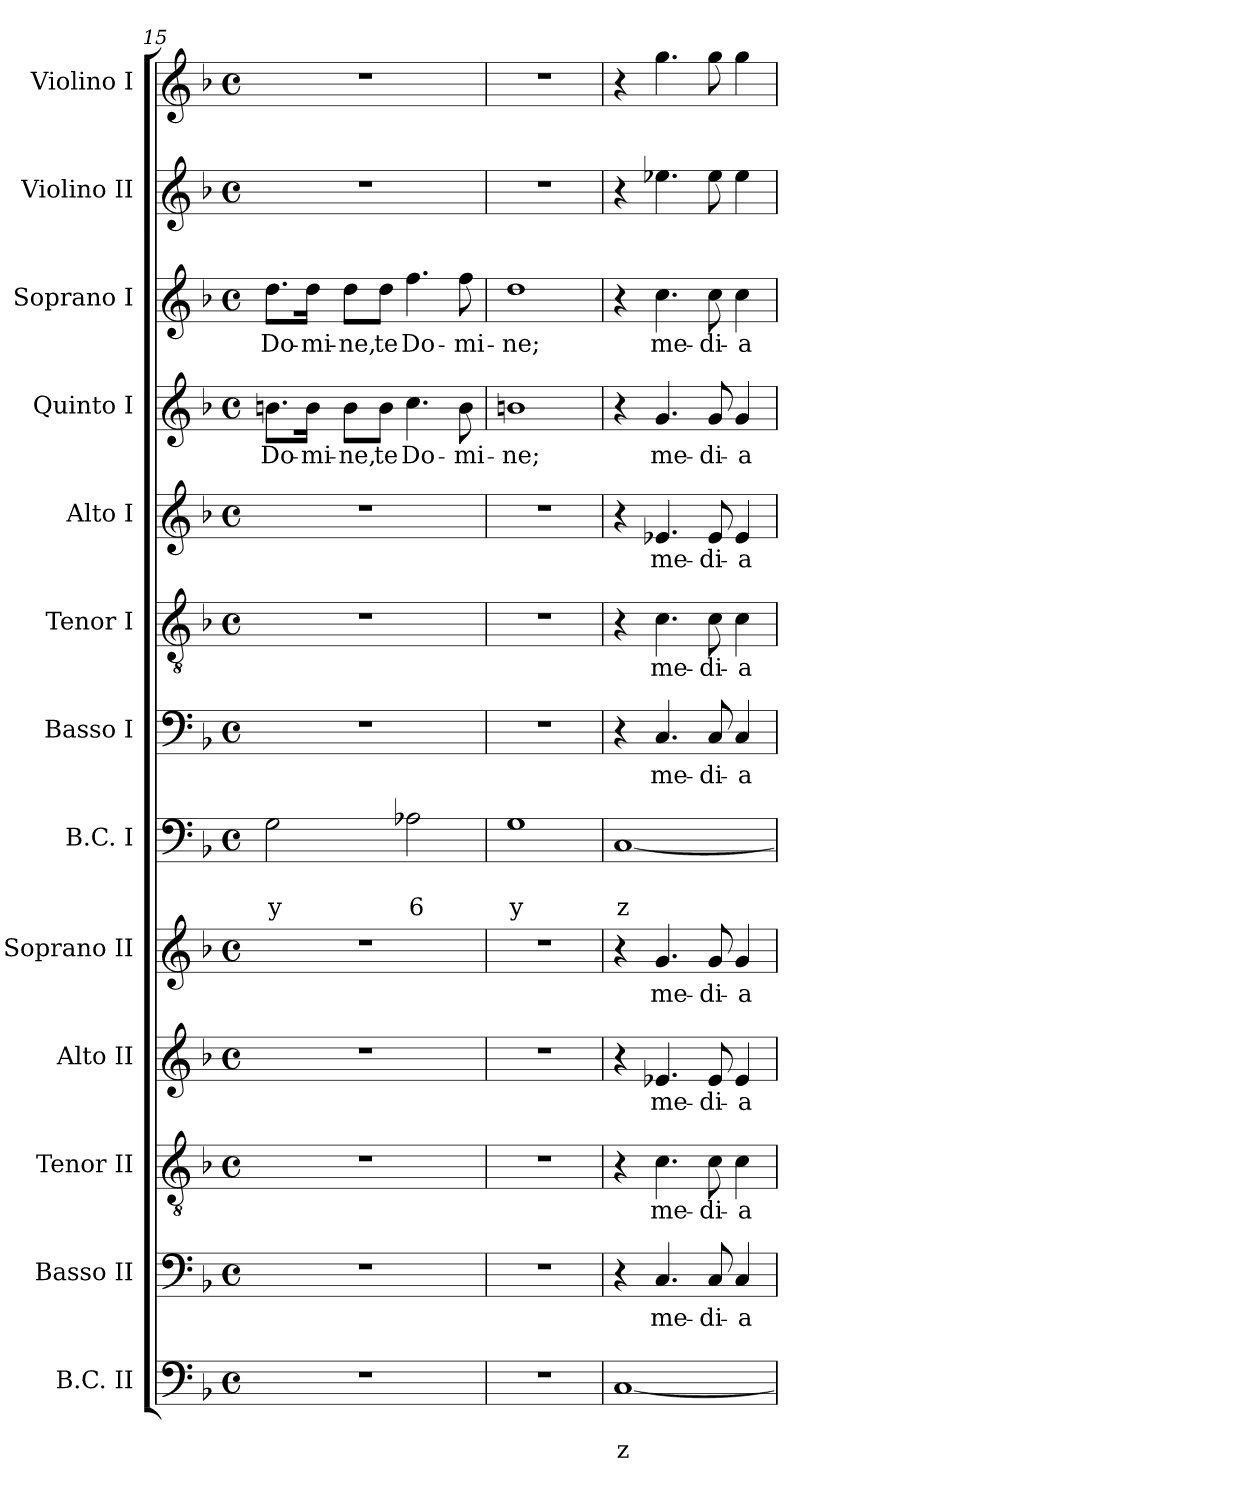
**kern	**text	**text	**kern	**text	**kern	**text	**kern	**text	**kern	**text	**kern	**text	**text	**kern	**text	**kern	**text	**kern	**text	**kern	**text	**kern	**text	**kern	**kern
*part13	*part13	*part13	*part12	*part12	*part11	*part11	*part10	*part10	*part9	*part9	*part8	*part8	*part8	*part7	*part7	*part6	*part6	*part5	*part5	*part4	*part4	*part3	*part3	*part2	*part1
*staff13	*staff13	*staff13	*staff12	*staff12	*staff11	*staff11	*staff10	*staff10	*staff9	*staff9	*staff8	*staff8	*staff8	*staff7	*staff7	*staff6	*staff6	*staff5	*staff5	*staff4	*staff4	*staff3	*staff3	*staff2	*staff1
*I"B.C. II	*	*	*I"Basso II	*	*I"Tenor II	*	*I"Alto II	*	*I"Soprano II	*	*I"B.C. I	*	*	*I"Basso I	*	*I"Tenor I	*	*I"Alto I	*	*I"Quinto I	*	*I"Soprano I	*	*I"Violino II	*I"Violino I
*I'BC2	*	*	*I'B 2	*	*I'T 2	*	*I'A 2	*	*I'S 2	*	*I'BC1	*	*	*I'B 1	*	*I'T 1	*	*I'A 1	*	*I'Q 1	*	*I'S 1	*	*I'Vln. II	*I'Vln. I
*clefF4	*	*	*clefF4	*	*clefGv2	*	*clefG2	*	*clefG2	*	*clefF4	*	*	*clefF4	*	*clefGv2	*	*clefG2	*	*clefG2	*	*clefG2	*	*clefG2	*clefG2
*k[b-]	*	*	*k[b-]	*	*k[b-]	*	*k[b-]	*	*k[b-]	*	*k[b-]	*	*	*k[b-]	*	*k[b-]	*	*k[b-]	*	*k[b-]	*	*k[b-]	*	*k[b-]	*k[b-]
*F:	*	*	*F:	*	*F:	*	*F:	*	*F:	*	*F:	*	*	*F:	*	*F:	*	*F:	*	*F:	*	*F:	*	*F:	*F:
*M4/4	*	*	*M4/4	*	*M4/4	*	*M4/4	*	*M4/4	*	*M4/4	*	*	*M4/4	*	*M4/4	*	*M4/4	*	*M4/4	*	*M4/4	*	*M4/4	*M4/4
*met(c)	*	*	*met(c)	*	*met(c)	*	*met(c)	*	*met(c)	*	*met(c)	*	*	*met(c)	*	*met(c)	*	*met(c)	*	*met(c)	*	*met(c)	*	*met(c)	*met(c)
=15	=15	=15	=15	=15	=15	=15	=15	=15	=15	=15	=15	=15	=15	=15	=15	=15	=15	=15	=15	=15	=15	=15	=15	=15	=15
!	!	!	!	!	!	!	!	!	!	!	!	!	!LO:LY:b	!	!	!	!	!	!	!	!	!	!	!	!
!	!	!	!	!	!	!	!	!	!	!	!	!	!	!	!	!	!	!	!	!	!LO:LY:b	!	!	!	!
!	!	!	!	!	!	!	!	!	!	!	!	!	!	!	!	!	!	!	!	!	!	!	!LO:LY:b	!	!
1r	.	.	1r	.	1r	.	1r	.	1r	.	2G\	.	y	1r	.	1r	.	1r	.	8.bn\L	Do-	8.dd\L	Do-	1r	1r
!	!	!	!	!	!	!	!	!	!	!	!	!	!	!	!	!	!	!	!	!	!LO:LY:b	!	!	!	!
!	!	!	!	!	!	!	!	!	!	!	!	!	!	!	!	!	!	!	!	!	!	!	!LO:LY:b	!	!
.	.	.	.	.	.	.	.	.	.	.	.	.	.	.	.	.	.	.	.	16b\Jk	-mi-	16dd\Jk	-mi-	.	.
!	!	!	!	!	!	!	!	!	!	!	!	!	!	!	!	!	!	!	!	!	!LO:LY:b	!	!	!	!
!	!	!	!	!	!	!	!	!	!	!	!	!	!	!	!	!	!	!	!	!	!	!	!LO:LY:b	!	!
.	.	.	.	.	.	.	.	.	.	.	.	.	.	.	.	.	.	.	.	8b\L	-ne,	8dd\L	-ne,	.	.
!	!	!	!	!	!	!	!	!	!	!	!	!	!	!	!	!	!	!	!	!	!LO:LY:b	!	!	!	!
!	!	!	!	!	!	!	!	!	!	!	!	!	!	!	!	!	!	!	!	!	!	!	!LO:LY:b	!	!
.	.	.	.	.	.	.	.	.	.	.	.	.	.	.	.	.	.	.	.	8b\J	te	8dd\J	te	.	.
!	!	!	!	!	!	!	!	!	!	!	!	!	!LO:LY:b	!	!	!	!	!	!	!	!	!	!	!	!
!	!	!	!	!	!	!	!	!	!	!	!	!	!	!	!	!	!	!	!	!	!LO:LY:b	!	!	!	!
!	!	!	!	!	!	!	!	!	!	!	!	!	!	!	!	!	!	!	!	!	!	!	!LO:LY:b	!	!
.	.	.	.	.	.	.	.	.	.	.	2A-X\	.	6	.	.	.	.	.	.	4.cc\	Do-	4.ff\	Do-	.	.
!	!	!	!	!	!	!	!	!	!	!	!	!	!	!	!	!	!	!	!	!	!LO:LY:b	!	!	!	!
!	!	!	!	!	!	!	!	!	!	!	!	!	!	!	!	!	!	!	!	!	!	!	!LO:LY:b	!	!
.	.	.	.	.	.	.	.	.	.	.	.	.	.	.	.	.	.	.	.	8b\	-mi-	8ff\	-mi-	.	.
=16	=16	=16	=16	=16	=16	=16	=16	=16	=16	=16	=16	=16	=16	=16	=16	=16	=16	=16	=16	=16	=16	=16	=16	=16	=16
!	!	!	!	!	!	!	!	!	!	!	!	!	!LO:LY:b	!	!	!	!	!	!	!	!	!	!	!	!
!	!	!	!	!	!	!	!	!	!	!	!	!	!	!	!	!	!	!	!	!	!LO:LY:b	!	!	!	!
!	!	!	!	!	!	!	!	!	!	!	!	!	!	!	!	!	!	!	!	!	!	!	!LO:LY:b	!	!
1r	.	.	1r	.	1r	.	1r	.	1r	.	1G	.	y	1r	.	1r	.	1r	.	1bn	-ne;	1dd	-ne;	1r	1r
=17	=17	=17	=17	=17	=17	=17	=17	=17	=17	=17	=17	=17	=17	=17	=17	=17	=17	=17	=17	=17	=17	=17	=17	=17	=17
!	!	!LO:LY:b	!	!	!	!	!	!	!	!	!	!	!	!	!	!	!	!	!	!	!	!	!	!	!
!	!	!	!	!	!	!	!	!	!	!	!	!	!LO:LY:b	!	!	!	!	!	!	!	!	!	!	!	!
[1C	.	z	4r	.	4r	.	4r	.	4r	.	[1C	.	z	4r	.	4r	.	4r	.	4r	.	4r	.	4r	4r
!	!	!	!	!LO:LY:b	!	!	!	!	!	!	!	!	!	!	!	!	!	!	!	!	!	!	!	!	!
!	!	!	!	!	!	!LO:LY:b	!	!	!	!	!	!	!	!	!	!	!	!	!	!	!	!	!	!	!
!	!	!	!	!	!	!	!	!LO:LY:b	!	!	!	!	!	!	!	!	!	!	!	!	!	!	!	!	!
!	!	!	!	!	!	!	!	!	!	!LO:LY:b	!	!	!	!	!	!	!	!	!	!	!	!	!	!	!
!	!	!	!	!	!	!	!	!	!	!	!	!	!	!	!LO:LY:b	!	!	!	!	!	!	!	!	!	!
!	!	!	!	!	!	!	!	!	!	!	!	!	!	!	!	!	!LO:LY:b	!	!	!	!	!	!	!	!
!	!	!	!	!	!	!	!	!	!	!	!	!	!	!	!	!	!	!	!LO:LY:b	!	!	!	!	!	!
!	!	!	!	!	!	!	!	!	!	!	!	!	!	!	!	!	!	!	!	!	!LO:LY:b	!	!	!	!
!	!	!	!	!	!	!	!	!	!	!	!	!	!	!	!	!	!	!	!	!	!	!	!LO:LY:b	!	!
.	.	.	4.C/	me-	4.c\	me-	4.e-X/	me-	4.g/	me-	.	.	.	4.C/	me-	4.c\	me-	4.e-X/	me-	4.g/	me-	4.cc\	me-	4.ee-X\	4.gg\
!	!	!	!	!LO:LY:b	!	!	!	!	!	!	!	!	!	!	!	!	!	!	!	!	!	!	!	!	!
!	!	!	!	!	!	!LO:LY:b	!	!	!	!	!	!	!	!	!	!	!	!	!	!	!	!	!	!	!
!	!	!	!	!	!	!	!	!LO:LY:b	!	!	!	!	!	!	!	!	!	!	!	!	!	!	!	!	!
!	!	!	!	!	!	!	!	!	!	!LO:LY:b	!	!	!	!	!	!	!	!	!	!	!	!	!	!	!
!	!	!	!	!	!	!	!	!	!	!	!	!	!	!	!LO:LY:b	!	!	!	!	!	!	!	!	!	!
!	!	!	!	!	!	!	!	!	!	!	!	!	!	!	!	!	!LO:LY:b	!	!	!	!	!	!	!	!
!	!	!	!	!	!	!	!	!	!	!	!	!	!	!	!	!	!	!	!LO:LY:b	!	!	!	!	!	!
!	!	!	!	!	!	!	!	!	!	!	!	!	!	!	!	!	!	!	!	!	!LO:LY:b	!	!	!	!
!	!	!	!	!	!	!	!	!	!	!	!	!	!	!	!	!	!	!	!	!	!	!	!LO:LY:b	!	!
.	.	.	8C/	-di-	8c\	-di-	8e-/	-di-	8g/	-di-	.	.	.	8C/	-di-	8c\	-di-	8e-/	-di-	8g/	-di-	8cc\	-di-	8ee-\	8gg\
!	!	!	!	!LO:LY:b	!	!	!	!	!	!	!	!	!	!	!	!	!	!	!	!	!	!	!	!	!
!	!	!	!	!	!	!LO:LY:b	!	!	!	!	!	!	!	!	!	!	!	!	!	!	!	!	!	!	!
!	!	!	!	!	!	!	!	!LO:LY:b	!	!	!	!	!	!	!	!	!	!	!	!	!	!	!	!	!
!	!	!	!	!	!	!	!	!	!	!LO:LY:b	!	!	!	!	!	!	!	!	!	!	!	!	!	!	!
!	!	!	!	!	!	!	!	!	!	!	!	!	!	!	!LO:LY:b	!	!	!	!	!	!	!	!	!	!
!	!	!	!	!	!	!	!	!	!	!	!	!	!	!	!	!	!LO:LY:b	!	!	!	!	!	!	!	!
!	!	!	!	!	!	!	!	!	!	!	!	!	!	!	!	!	!	!	!LO:LY:b	!	!	!	!	!	!
!	!	!	!	!	!	!	!	!	!	!	!	!	!	!	!	!	!	!	!	!	!LO:LY:b	!	!	!	!
!	!	!	!	!	!	!	!	!	!	!	!	!	!	!	!	!	!	!	!	!	!	!	!LO:LY:b	!	!
.	.	.	4C/	-a	4c\	-a	4e-/	-a	4g/	-a	.	.	.	4C/	-a	4c\	-a	4e-/	-a	4g/	-a	4cc\	-a	4ee-\	4gg\
=	=	=	=	=	=	=	=	=	=	=	=	=	=	=	=	=	=	=	=	=	=	=	=	=	=
*-	*-	*-	*-	*-	*-	*-	*-	*-	*-	*-	*-	*-	*-	*-	*-	*-	*-	*-	*-	*-	*-	*-	*-	*-	*-
